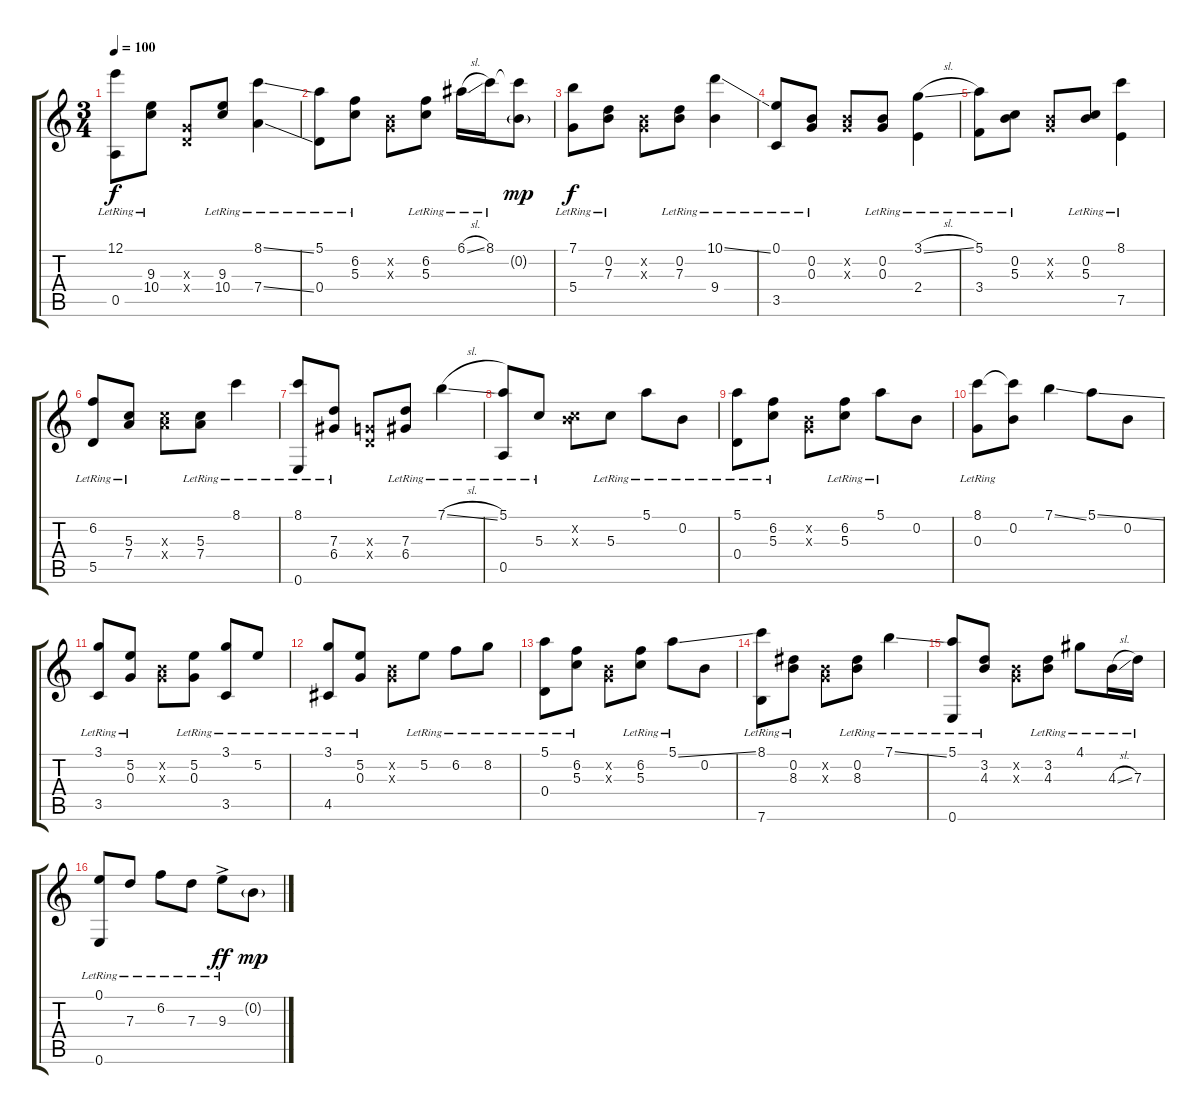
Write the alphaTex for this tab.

\track "" {instrument acousticguitarsteel}
\staff {score tabs}
\tuning (E4 B3 G3 D3 A2 E2) {hide}
\ts (3 4)
\tempo 100
\clef g2
\ks c
(12.1{lr} 0.5{lr}).8{dy f} (9.3{lr} 10.4{lr}).8 (0.3{x} 0.4{x}).8 (9.3{lr} 10.4{lr}).8 (8.1{ss lr} 7.4{ss lr}).4 |
(5.1{lr} 0.4{lr}).8 (6.2{lr} 5.3{lr}).8 (0.2{x} 0.3{x}).8 (6.2{lr} 5.3{lr}).8 6.1{sl lr}.16 8.1{lr}.16 (8.1{t} 0.2{g}).8{dy mp} |
(7.1{lr} 5.4{lr}).8{dy f} (0.2{lr} 7.3{lr}).8 (0.2{x} 0.3{x}).8 (0.2{lr} 7.3{lr}).8 (10.1{ss lr} 9.4{lr}).4 |
(0.1{lr} 3.5{lr}).8 (0.2{lr} 0.3{lr}).8 (0.2{x} 0.3{x}).8 (0.2{lr} 0.3{lr}).8 (3.1{sl lr} 2.4{lr}).4 |
(5.1{lr} 3.4{lr}).8 (0.2{lr} 5.3{lr}).8 (0.2{x} 0.3{x}).8 (0.2{lr} 5.3{lr}).8 (8.1{lr} 7.5{lr}).4 |
(6.2{lr} 5.5{lr}).8 (5.3{lr} 7.4{lr}).8 (5.3{x} 7.4{x}).8 (5.3{lr} 7.4{lr}).8 8.1{lr}.4 |
(8.1{lr} 0.6{lr}).8 (7.3{lr} 6.4{lr}).8 (0.3{x} 0.4{x}).8 (7.3{lr} 6.4{lr}).8 7.1{sl lr}.4 |
(5.1{lr} 0.5{lr}).8 5.3{lr}.8 (0.2{x} 5.3{x}).8 5.3{lr}.8 5.1{lr}.8 0.2{lr}.8 |
(5.1{lr} 0.4{lr}).8 (6.2{lr} 5.3{lr}).8 (0.2{x} 0.3{x}).8 (6.2{lr} 5.3{lr}).8 5.1{lr}.8 0.2.8 |
(8.1{lr} 0.3{lr}).8 (8.1{t} 0.2).8 7.1{ss}.4 5.1{ss}.8 0.2.8 |
(3.1{lr} 3.5{lr}).8 (5.2{lr} 0.3{lr}).8 (0.2{x} 0.3{x}).8 (5.2{lr} 0.3{lr}).8 (3.1{lr} 3.5{lr}).8 5.2{lr}.8 |
(3.1{lr} 4.5{lr}).8 (5.2{lr} 0.3).8 (0.2{x} 0.3{x}).8 5.2{lr}.8 6.2{lr}.8 8.2{lr}.8 |
(5.1{lr} 0.4{lr}).8 (6.2{lr} 5.3{lr}).8 (0.2{x} 0.3{x}).8 (6.2{lr} 5.3{lr}).8 5.1{ss lr}.8 0.2.8 |
(8.1{lr} 7.6{lr}).8 (0.2{lr} 8.3{lr}).8 (0.2{x} 0.3{x}).8 (0.2{lr} 8.3{lr}).8 7.1{ss lr}.4 |
(5.1{lr} 0.6{lr}).8 (3.2 4.3{lr}).8 (0.2{x} 0.3{x}).8 (3.2 4.3{lr}).8 4.1{lr}.8 4.3{sl lr}.16 7.3{lr}.16 |
(0.1 0.6{lr}).8 7.3{lr}.8 6.2{lr}.8 7.3{lr}.8 9.3{ac lr}.8{dy ff} 0.2{g}.8{dy mp}
